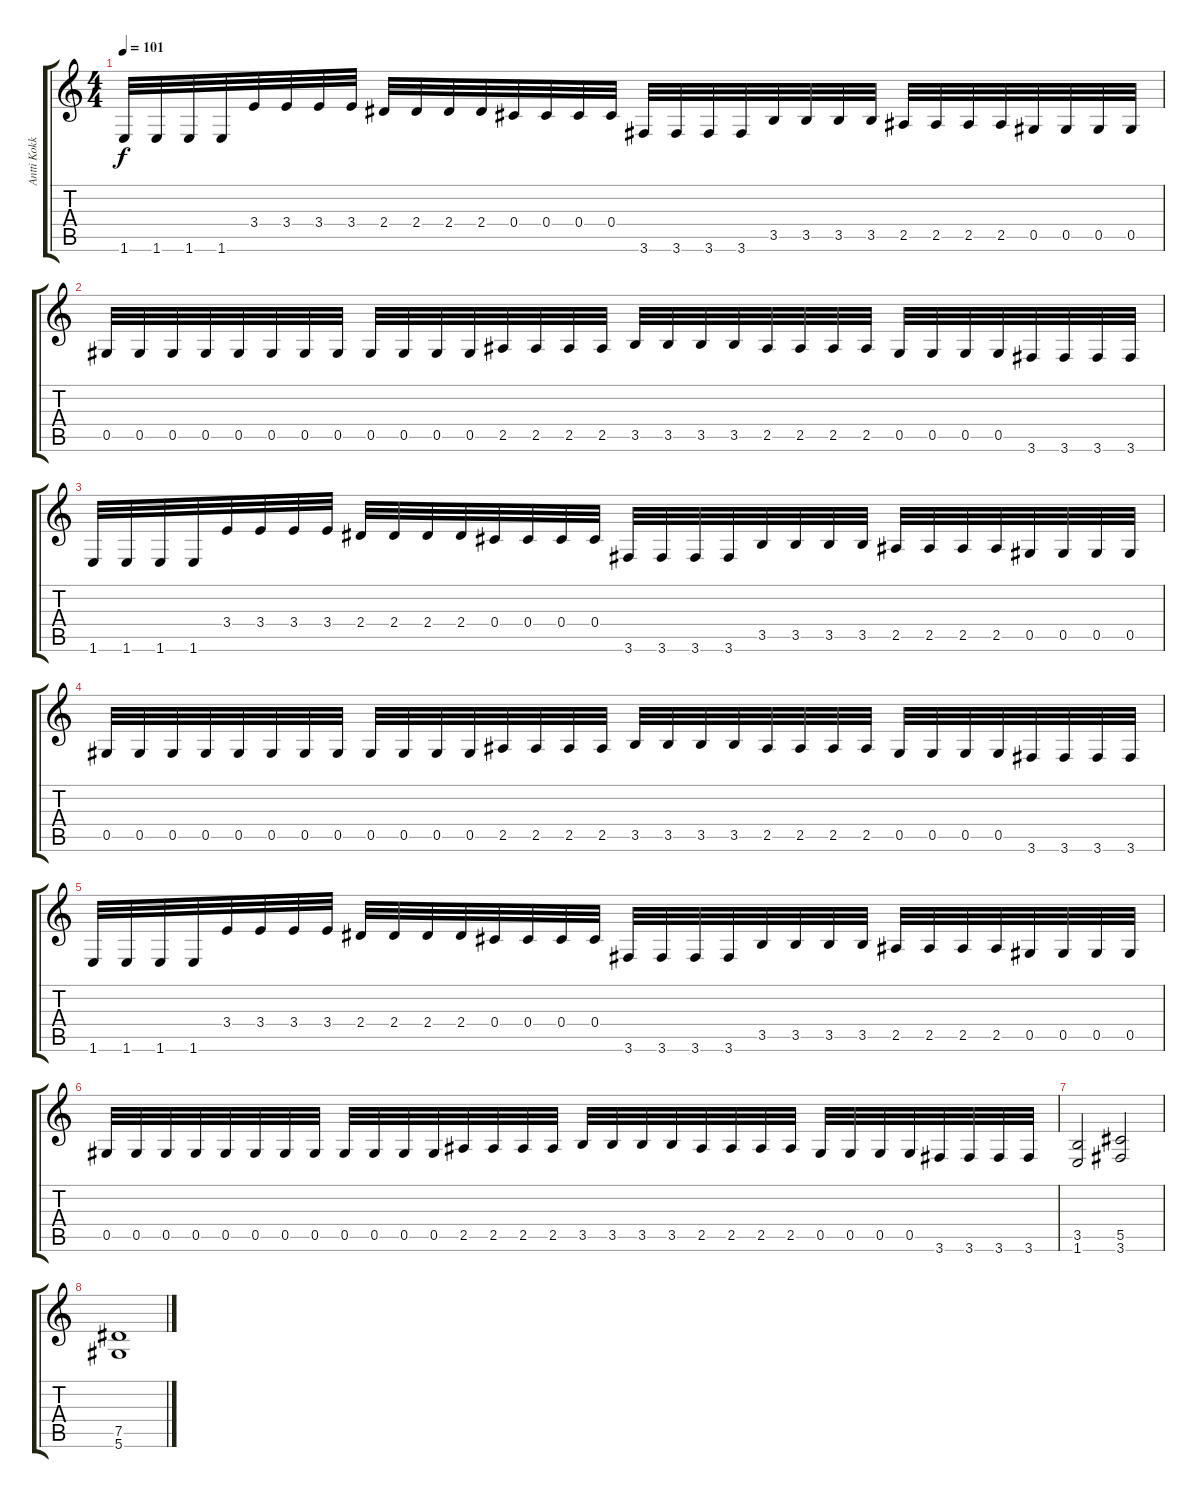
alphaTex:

\track ("Antti Kokko" "Antti Kokk") {instrument distortionguitar}
\staff {score tabs}
\tuning (Eb4 Bb3 Gb3 Db3 Ab2 Eb2) {hide}
\ts (4 4)
\tempo 101
\clef g2
\ks c
1.6.32{dy f} 1.6.32 1.6.32 1.6.32 3.4.32 3.4.32 3.4.32 3.4.32 2.4.32 2.4.32 2.4.32 2.4.32 0.4.32 0.4.32 0.4.32 0.4.32 3.6.32 3.6.32 3.6.32 3.6.32 3.5.32 3.5.32 3.5.32 3.5.32 2.5.32 2.5.32 2.5.32 2.5.32 0.5.32 0.5.32 0.5.32 0.5.32 |
0.5.32 0.5.32 0.5.32 0.5.32 0.5.32 0.5.32 0.5.32 0.5.32 0.5.32 0.5.32 0.5.32 0.5.32 2.5.32 2.5.32 2.5.32 2.5.32 3.5.32 3.5.32 3.5.32 3.5.32 2.5.32 2.5.32 2.5.32 2.5.32 0.5.32 0.5.32 0.5.32 0.5.32 3.6.32 3.6.32 3.6.32 3.6.32 |
1.6.32 1.6.32 1.6.32 1.6.32 3.4.32 3.4.32 3.4.32 3.4.32 2.4.32 2.4.32 2.4.32 2.4.32 0.4.32 0.4.32 0.4.32 0.4.32 3.6.32 3.6.32 3.6.32 3.6.32 3.5.32 3.5.32 3.5.32 3.5.32 2.5.32 2.5.32 2.5.32 2.5.32 0.5.32 0.5.32 0.5.32 0.5.32 |
0.5.32 0.5.32 0.5.32 0.5.32 0.5.32 0.5.32 0.5.32 0.5.32 0.5.32 0.5.32 0.5.32 0.5.32 2.5.32 2.5.32 2.5.32 2.5.32 3.5.32 3.5.32 3.5.32 3.5.32 2.5.32 2.5.32 2.5.32 2.5.32 0.5.32 0.5.32 0.5.32 0.5.32 3.6.32 3.6.32 3.6.32 3.6.32 |
1.6.32 1.6.32 1.6.32 1.6.32 3.4.32 3.4.32 3.4.32 3.4.32 2.4.32 2.4.32 2.4.32 2.4.32 0.4.32 0.4.32 0.4.32 0.4.32 3.6.32 3.6.32 3.6.32 3.6.32 3.5.32 3.5.32 3.5.32 3.5.32 2.5.32 2.5.32 2.5.32 2.5.32 0.5.32 0.5.32 0.5.32 0.5.32 |
0.5.32 0.5.32 0.5.32 0.5.32 0.5.32 0.5.32 0.5.32 0.5.32 0.5.32 0.5.32 0.5.32 0.5.32 2.5.32 2.5.32 2.5.32 2.5.32 3.5.32 3.5.32 3.5.32 3.5.32 2.5.32 2.5.32 2.5.32 2.5.32 0.5.32 0.5.32 0.5.32 0.5.32 3.6.32 3.6.32 3.6.32 3.6.32 |
(3.5 1.6).2 (5.5 3.6).2 |
(7.5 5.6).1
